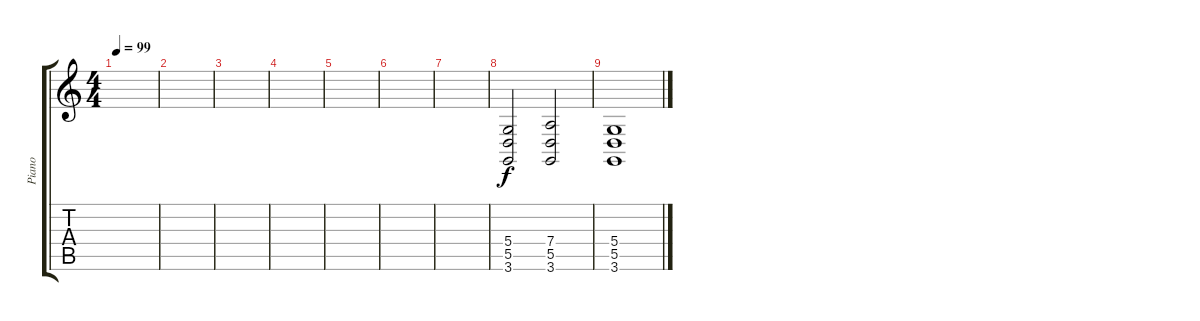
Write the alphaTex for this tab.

\track ("Piano" "Piano") {instrument acousticgrandpiano}
\staff {score tabs}
\tuning (E4 B3 G3 D3 A2 E2) {hide}
\ts (4 4)
\tempo 99
\clef g2
\ks c
|
|
|
|
|
|
|
(5.4 5.5 3.6).2 (7.4 5.5 3.6).2 |
(5.4 5.5 3.6).1
